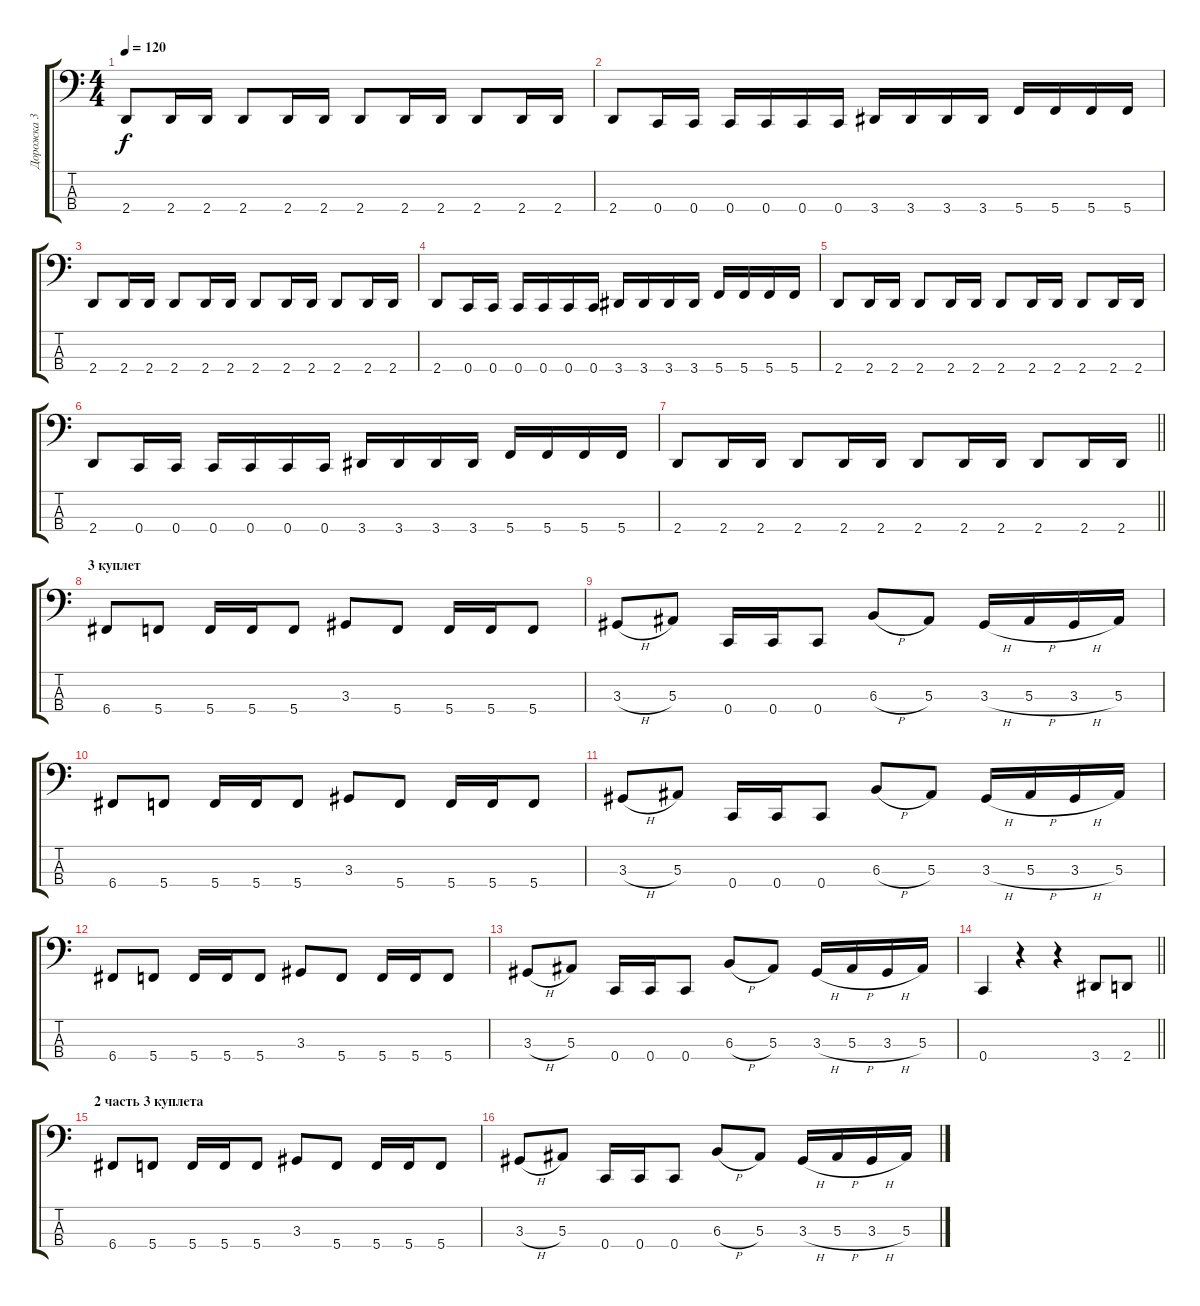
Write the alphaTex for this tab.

\track ("Дорожка 3" "Дорожка 3") {instrument slapbass1}
\staff {score tabs}
\tuning (Eb2 Bb1 F1 C1) {hide}
\ts (4 4)
\tempo 120
\clef f4
\ks c
2.4.8{dy f} 2.4.16 2.4.16 2.4.8 2.4.16 2.4.16 2.4.8 2.4.16 2.4.16 2.4.8 2.4.16 2.4.16 |
2.4.8 0.4.16 0.4.16 0.4.16 0.4.16 0.4.16 0.4.16 3.4.16 3.4.16 3.4.16 3.4.16 5.4.16 5.4.16 5.4.16 5.4.16 |
2.4.8 2.4.16 2.4.16 2.4.8 2.4.16 2.4.16 2.4.8 2.4.16 2.4.16 2.4.8 2.4.16 2.4.16 |
2.4.8 0.4.16 0.4.16 0.4.16 0.4.16 0.4.16 0.4.16 3.4.16 3.4.16 3.4.16 3.4.16 5.4.16 5.4.16 5.4.16 5.4.16 |
2.4.8 2.4.16 2.4.16 2.4.8 2.4.16 2.4.16 2.4.8 2.4.16 2.4.16 2.4.8 2.4.16 2.4.16 |
2.4.8 0.4.16 0.4.16 0.4.16 0.4.16 0.4.16 0.4.16 3.4.16 3.4.16 3.4.16 3.4.16 5.4.16 5.4.16 5.4.16 5.4.16 |
\barLineRight lightlight
2.4.8 2.4.16 2.4.16 2.4.8 2.4.16 2.4.16 2.4.8 2.4.16 2.4.16 2.4.8 2.4.16 2.4.16 |
\section ("" "3 куплет")
6.4.8 5.4.8 5.4.16 5.4.16 5.4.8 3.3.8 5.4.8 5.4.16 5.4.16 5.4.8 |
3.3{h}.8 5.3.8 0.4.16 0.4.16 0.4.8 6.3{h}.8 5.3.8 3.3{h}.16 5.3{h}.16 3.3{h}.16 5.3.16 |
6.4.8 5.4.8 5.4.16 5.4.16 5.4.8 3.3.8 5.4.8 5.4.16 5.4.16 5.4.8 |
3.3{h}.8 5.3.8 0.4.16 0.4.16 0.4.8 6.3{h}.8 5.3.8 3.3{h}.16 5.3{h}.16 3.3{h}.16 5.3.16 |
6.4.8 5.4.8 5.4.16 5.4.16 5.4.8 3.3.8 5.4.8 5.4.16 5.4.16 5.4.8 |
3.3{h}.8 5.3.8 0.4.16 0.4.16 0.4.8 6.3{h}.8 5.3.8 3.3{h}.16 5.3{h}.16 3.3{h}.16 5.3.16 |
\barLineRight lightlight
0.4.4 r.4 r.4 3.4.8 2.4.8 |
\section ("" "2 часть 3 куплета")
6.4.8 5.4.8 5.4.16 5.4.16 5.4.8 3.3.8 5.4.8 5.4.16 5.4.16 5.4.8 |
3.3{h}.8 5.3.8 0.4.16 0.4.16 0.4.8 6.3{h}.8 5.3.8 3.3{h}.16 5.3{h}.16 3.3{h}.16 5.3.16
